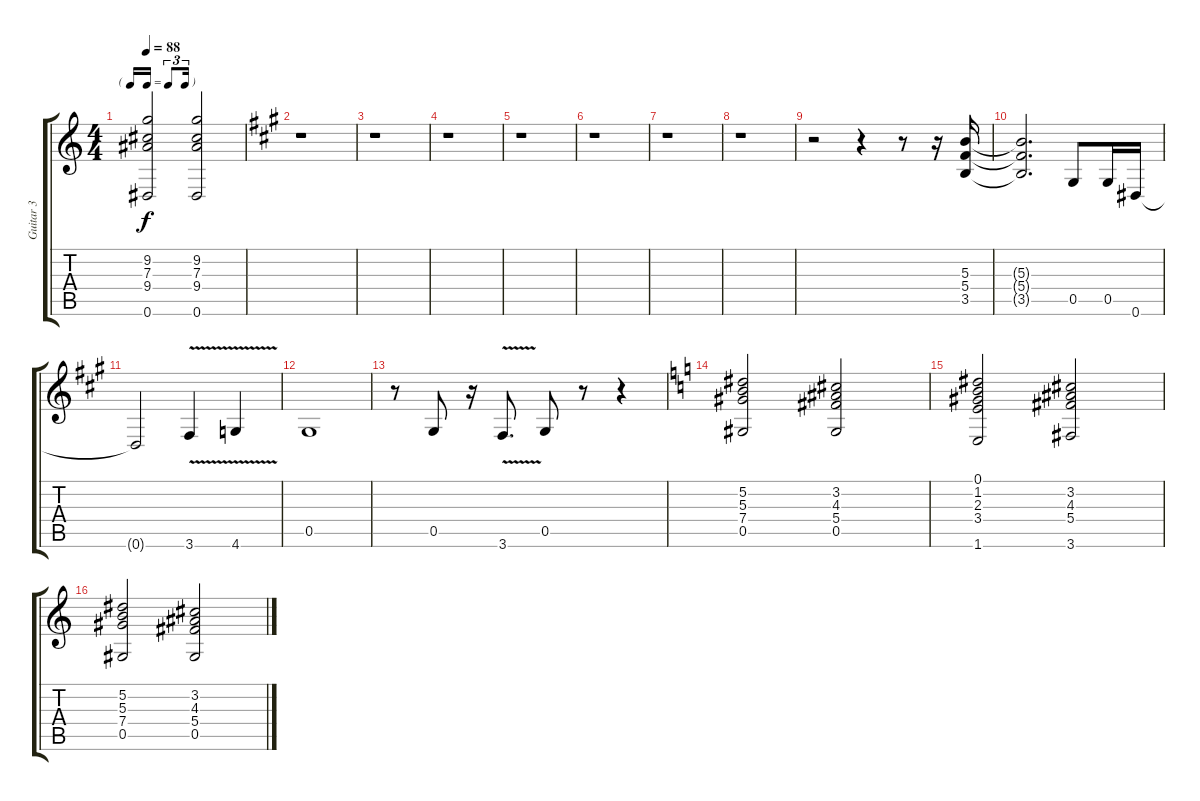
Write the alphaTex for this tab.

\track ("Guitar 3" "Guitar 3") {instrument overdrivenguitar}
\staff {score tabs}
\tuning (Eb4 Bb3 Gb3 Db3 Ab2 Eb2) {hide}
\ts (4 4)
\tf triplet16th
\tempo 88
\clef g2
\ks c
(9.2 7.3 9.4 0.6).2{dy f} (9.2 7.3 9.4 0.6).2 |
\ks a
r.1 |
r.1 |
r.1 |
r.1 |
r.1 |
r.1 |
r.1 |
r.2 r.4 r.8 r.16 (5.3 5.4 3.5).16 |
(5.3{t} 5.4{t} 3.5{t}).2{d} 0.5.8 0.5.16 0.6.16 |
0.6{t}.2 3.6{v}.4 4.6{v}.4 |
0.5.1 |
r.8 0.5.8 r.16 3.6{v}.8{d} 0.5.8 r.8 r.4 |
\ks c
(5.2 5.3 7.4 0.5).2 (3.2 4.3 5.4 0.5).2 |
(0.1 1.2 2.3 3.4 1.6).2 (3.2 4.3 5.4 3.6).2 |
(5.2 5.3 7.4 0.5).2 (3.2 4.3 5.4 0.5).2
